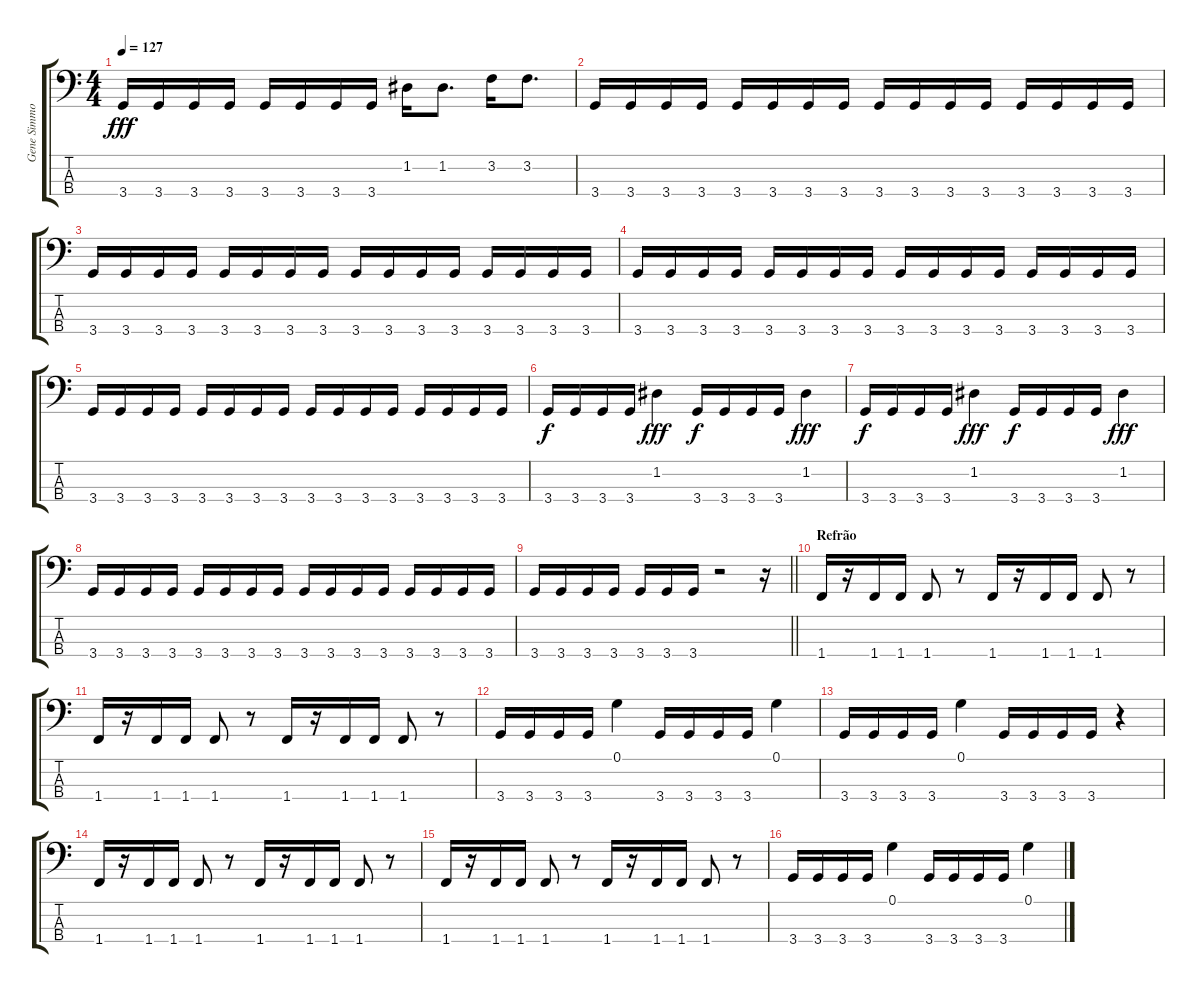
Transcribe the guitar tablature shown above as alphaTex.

\track ("Gene Simmons - Baixo" "Gene Simmo") {instrument electricbasspick}
\staff {score tabs}
\tuning (G2 D2 A1 E1) {hide}
\ts (4 4)
\tempo 127
\clef f4
\ks c
3.4.16{dy fff} 3.4.16 3.4.16 3.4.16 3.4.16 3.4.16 3.4.16 3.4.16 1.2.16 1.2.8{d} 3.2.16 3.2.8{d} |
3.4.16 3.4.16 3.4.16 3.4.16 3.4.16 3.4.16 3.4.16 3.4.16 3.4.16 3.4.16 3.4.16 3.4.16 3.4.16 3.4.16 3.4.16 3.4.16 |
3.4.16 3.4.16 3.4.16 3.4.16 3.4.16 3.4.16 3.4.16 3.4.16 3.4.16 3.4.16 3.4.16 3.4.16 3.4.16 3.4.16 3.4.16 3.4.16 |
3.4.16 3.4.16 3.4.16 3.4.16 3.4.16 3.4.16 3.4.16 3.4.16 3.4.16 3.4.16 3.4.16 3.4.16 3.4.16 3.4.16 3.4.16 3.4.16 |
3.4.16 3.4.16 3.4.16 3.4.16 3.4.16 3.4.16 3.4.16 3.4.16 3.4.16 3.4.16 3.4.16 3.4.16 3.4.16 3.4.16 3.4.16 3.4.16 |
3.4.16{dy f} 3.4.16 3.4.16 3.4.16 1.2.4{dy fff} 3.4.16{dy f} 3.4.16 3.4.16 3.4.16 1.2.4{dy fff} |
3.4.16{dy f} 3.4.16 3.4.16 3.4.16 1.2.4{dy fff} 3.4.16{dy f} 3.4.16 3.4.16 3.4.16 1.2.4{dy fff} |
3.4.16 3.4.16 3.4.16 3.4.16 3.4.16 3.4.16 3.4.16 3.4.16 3.4.16 3.4.16 3.4.16 3.4.16 3.4.16 3.4.16 3.4.16 3.4.16 |
\barLineRight lightlight
3.4.16 3.4.16 3.4.16 3.4.16 3.4.16 3.4.16 3.4.16 r.2 r.16 |
\section ("" "Refrão")
1.4.16 r.16 1.4.16 1.4.16 1.4.8 r.8 1.4.16 r.16 1.4.16 1.4.16 1.4.8 r.8 |
1.4.16 r.16 1.4.16 1.4.16 1.4.8 r.8 1.4.16 r.16 1.4.16 1.4.16 1.4.8 r.8 |
3.4.16 3.4.16 3.4.16 3.4.16 0.1.4 3.4.16 3.4.16 3.4.16 3.4.16 0.1.4 |
3.4.16 3.4.16 3.4.16 3.4.16 0.1.4 3.4.16 3.4.16 3.4.16 3.4.16 r.4 |
1.4.16 r.16 1.4.16 1.4.16 1.4.8 r.8 1.4.16 r.16 1.4.16 1.4.16 1.4.8 r.8 |
1.4.16 r.16 1.4.16 1.4.16 1.4.8 r.8 1.4.16 r.16 1.4.16 1.4.16 1.4.8 r.8 |
3.4.16 3.4.16 3.4.16 3.4.16 0.1.4 3.4.16 3.4.16 3.4.16 3.4.16 0.1.4
